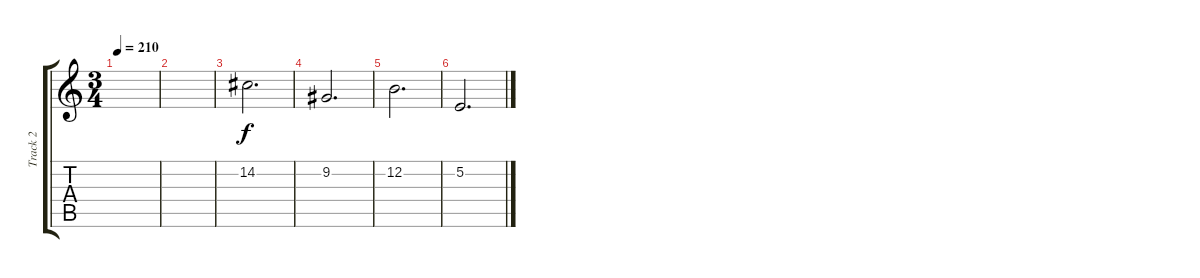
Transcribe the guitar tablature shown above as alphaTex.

\track ("Track 2" "Track 2") {instrument glockenspiel}
\staff {score tabs}
\tuning (E4 B3 G3 D3 A2 E2) {hide}
\ts (3 4)
\tempo 210
\clef g2
\ks c
|
|
14.2.2{d} |
9.2.2{d} |
12.2.2{d} |
5.2.2{d}
